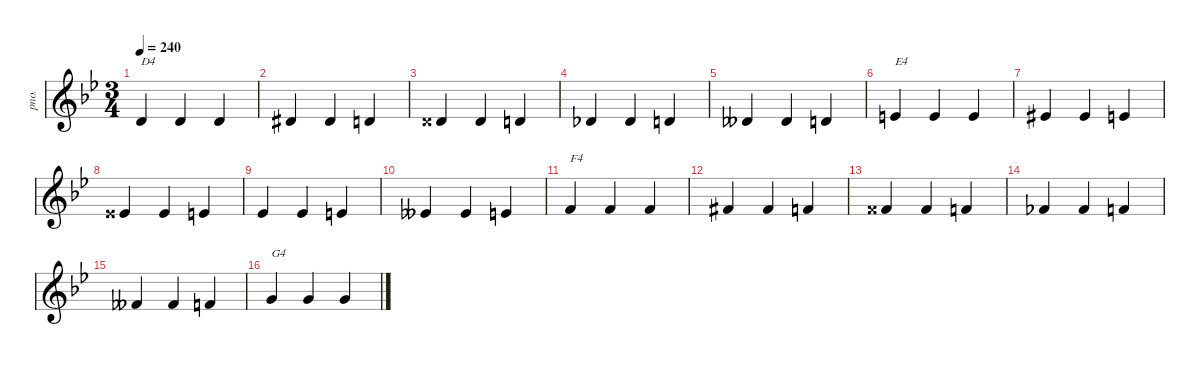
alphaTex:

\defaultSystemsLayout 4
\hideDynamics
\bracketExtendMode nobrackets
\track ("Acoustic Piano" "pno.") {instrument acousticgrandpiano}
\staff {score}
\tuning (E4 B3 G3 D3 A2 E2)
\ts (3 4)
\tempo 240
\clef g2
\ks bb
3.2{acc forcenatural}.4{txt "D4" dy mf beam Up} 3.2{acc forcenatural}.4{beam Up} 3.2{acc forcenatural}.4{beam Up} |
4.2{acc #}.4{beam Up} 4.2{acc #}.4{beam Up} 3.2{acc forcenatural}.4{beam Up} |
5.2{acc x}.4{beam Up} 5.2{acc x}.4{beam Up} 3.2{acc forcenatural}.4{beam Up} |
2.2{acc b}.4{beam Up} 2.2{acc b}.4{beam Up} 3.2{acc forcenatural}.4{beam Up} |
1.2{acc bb}.4{beam Up} 1.2{acc bb}.4{beam Up} 3.2{acc forcenatural}.4{beam Up} |
5.2{acc forcenatural}.4{txt "E4" beam Up} 5.2{acc forcenatural}.4{beam Up} 5.2{acc forcenatural}.4{beam Up} |
6.2{acc #}.4{beam Up} 6.2{acc #}.4{beam Up} 5.2{acc forcenatural}.4{beam Up} |
7.2{acc x}.4{beam Up} 7.2{acc x}.4{beam Up} 5.2{acc forcenatural}.4{beam Up} |
4.2{acc b}.4{beam Up} 4.2{acc b}.4{beam Up} 5.2{acc forcenatural}.4{beam Up} |
3.2{acc bb}.4{beam Up} 3.2{acc bb}.4{beam Up} 5.2{acc forcenatural}.4{beam Up} |
6.2{acc forcenatural}.4{txt "F4" beam Up} 6.2{acc forcenatural}.4{beam Up} 6.2{acc forcenatural}.4{beam Up} |
7.2{acc #}.4{beam Up} 7.2{acc #}.4{beam Up} 6.2{acc forcenatural}.4{beam Up} |
8.2{acc x}.4{beam Up} 8.2{acc x}.4{beam Up} 6.2{acc forcenatural}.4{beam Up} |
5.2{acc b}.4{beam Up} 5.2{acc b}.4{beam Up} 6.2{acc forcenatural}.4{beam Up} |
4.2{acc bb}.4{beam Up} 4.2{acc bb}.4{beam Up} 6.2{acc forcenatural}.4{beam Up} |
8.2{acc forcenatural}.4{txt "G4" beam Up} 8.2{acc forcenatural}.4{beam Up} 8.2{acc forcenatural}.4{beam Up}
